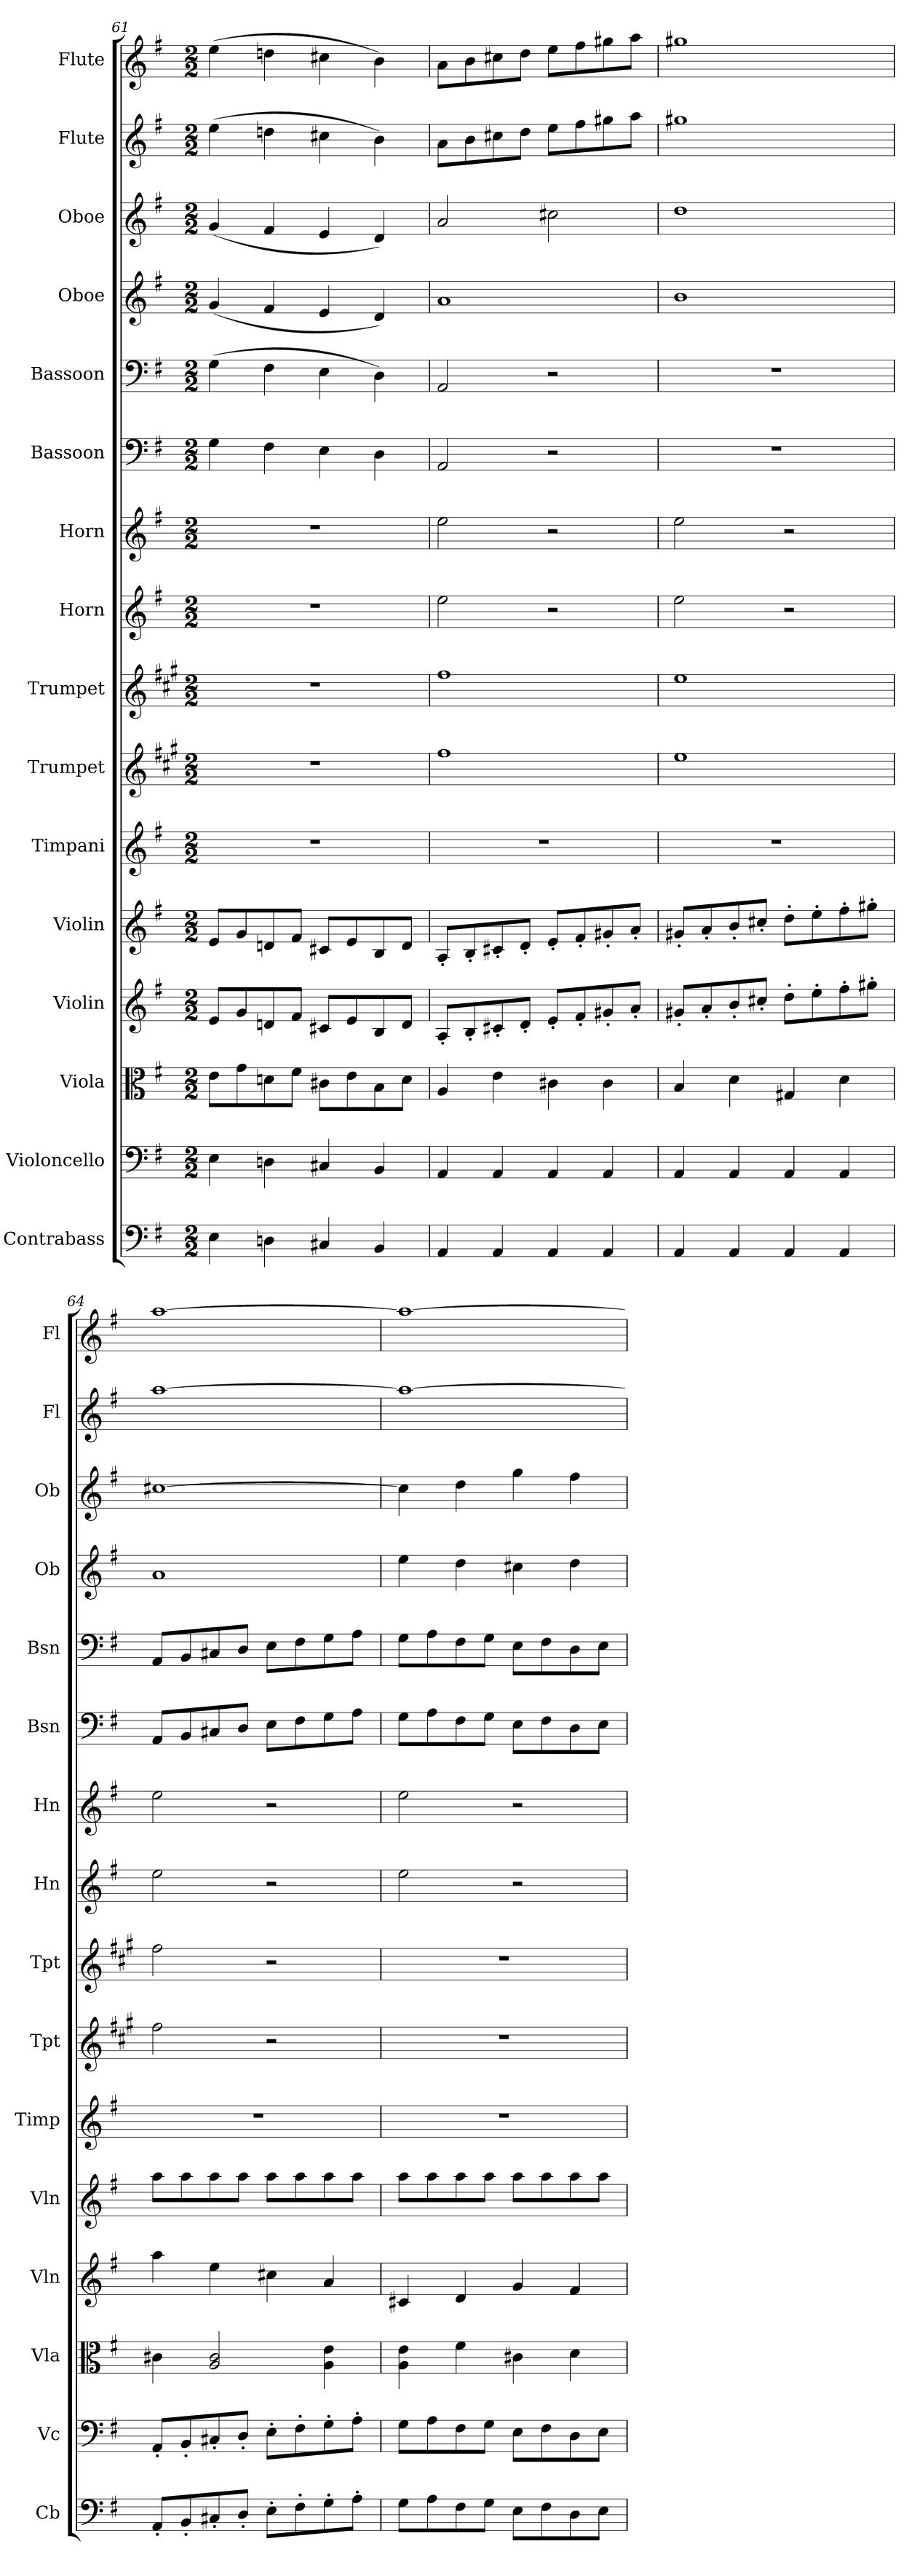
**kern	**kern	**kern	**kern	**kern	**kern	**kern	**kern	**kern	**kern	**kern	**kern	**kern	**kern	**kern	**kern
*part16	*part15	*part14	*part13	*part12	*part11	*part10	*part9	*part8	*part7	*part6	*part5	*part4	*part3	*part2	*part1
*staff16	*staff15	*staff14	*staff13	*staff12	*staff11	*staff10	*staff9	*staff8	*staff7	*staff6	*staff5	*staff4	*staff3	*staff2	*staff1
*I"Contrabass	*I"Violoncello	*I"Viola	*I"Violin	*I"Violin	*I"Timpani	*I"Trumpet	*I"Trumpet	*I"Horn	*I"Horn	*I"Bassoon	*I"Bassoon	*I"Oboe	*I"Oboe	*I"Flute	*I"Flute
*I'Cb	*I'Vc	*I'Vla	*I'Vln	*I'Vln	*I'Timp	*I'Tpt	*I'Tpt	*I'Hn	*I'Hn	*I'Bsn	*I'Bsn	*I'Ob	*I'Ob	*I'Fl	*I'Fl
*clefF4	*clefF4	*clefC3	*clefG2	*clefG2	*clefG2	*clefG2	*clefG2	*clefG2	*clefG2	*clefF4	*clefF4	*clefG2	*clefG2	*clefG2	*clefG2
*ITrd7c12	*	*	*	*	*	*ITrd1c2	*ITrd1c2	*ITrd4c7	*ITrd4c7	*	*	*	*	*	*
*k[f#]	*k[f#]	*k[f#]	*k[f#]	*k[f#]	*k[f#]	*k[f#]	*k[f#]	*k[]	*k[]	*k[f#]	*k[f#]	*k[f#]	*k[f#]	*k[f#]	*k[f#]
*M2/2	*M2/2	*M2/2	*M2/2	*M2/2	*M2/2	*M2/2	*M2/2	*M2/2	*M2/2	*M2/2	*M2/2	*M2/2	*M2/2	*M2/2	*M2/2
=61	=61	=61	=61	=61	=61	=61	=61	=61	=61	=61	=61	=61	=61	=61	=61
4EE\	4E\	8e\L	8e/L	8e/L	1r	1r	1r	1r	1r	4G\	(>4G\	(<4g/	(<4g/	(>4ee\	(>4ee\
.	.	8g\	8g/	8g/	.	.	.	.	.	.	.	.	.	.	.
4DDn\	4Dn\	8dn\	8dn/	8dn/	.	.	.	.	.	4F#\	4F#\	4f#/	4f#/	4ddn\	4ddn\
.	.	8f#\J	8f#/J	8f#/J	.	.	.	.	.	.	.	.	.	.	.
4CC#X/	4C#X/	8c#X\L	8c#X/L	8c#X/L	.	.	.	.	.	4E\	4E\	4e/	4e/	4cc#X\	4cc#X\
.	.	8e\	8e/	8e/	.	.	.	.	.	.	.	.	.	.	.
4BBB/	4BB/	8B\	8B/	8B/	.	.	.	.	.	4D\	4D\)	4d/)	4d/)	4b\)	4b\)
.	.	8d\J	8d/J	8d/J	.	.	.	.	.	.	.	.	.	.	.
=62	=62	=62	=62	=62	=62	=62	=62	=62	=62	=62	=62	=62	=62	=62	=62
4AAA/	4AA/	4A/	8A'/L	8A'/L	1r	1ee	1ee	2a\	2a\	2AA/	2AA/	1a	2a/	8a\L	8a\L
.	.	.	8B'/	8B'/	.	.	.	.	.	.	.	.	.	8b\	8b\
4AAA/	4AA/	4e\	8c#X'/	8c#X'/	.	.	.	.	.	.	.	.	.	8cc#X\	8cc#X\
.	.	.	8d'/J	8d'/J	.	.	.	.	.	.	.	.	.	8dd\J	8dd\J
4AAA/	4AA/	4c#X\	8e'/L	8e'/L	.	.	.	2r	2r	2r	2r	.	2cc#X\	8ee\L	8ee\L
.	.	.	8f#'/	8f#'/	.	.	.	.	.	.	.	.	.	8ff#\	8ff#\
4AAA/	4AA/	4c#\	8g#X'/	8g#X'/	.	.	.	.	.	.	.	.	.	8gg#X\	8gg#X\
.	.	.	8a'/J	8a'/J	.	.	.	.	.	.	.	.	.	8aa\J	8aa\J
=63	=63	=63	=63	=63	=63	=63	=63	=63	=63	=63	=63	=63	=63	=63	=63
4AAA/	4AA/	4B/	8g#X'/L	8g#X'/L	1r	1dd	1dd	2a\	2a\	1r	1r	1b	1dd	1gg#X	1gg#X
.	.	.	8a'/	8a'/	.	.	.	.	.	.	.	.	.	.	.
4AAA/	4AA/	4d\	8b'/	8b'/	.	.	.	.	.	.	.	.	.	.	.
.	.	.	8cc#X'/J	8cc#X'/J	.	.	.	.	.	.	.	.	.	.	.
4AAA/	4AA/	4G#X/	8dd'\L	8dd'\L	.	.	.	2r	2r	.	.	.	.	.	.
.	.	.	8ee'\	8ee'\	.	.	.	.	.	.	.	.	.	.	.
4AAA/	4AA/	4d\	8ff#'\	8ff#'\	.	.	.	.	.	.	.	.	.	.	.
.	.	.	8gg#X'\J	8gg#X'\J	.	.	.	.	.	.	.	.	.	.	.
=64	=64	=64	=64	=64	=64	=64	=64	=64	=64	=64	=64	=64	=64	=64	=64
8AAA'/L	8AA'/L	4c#X\	4aa\	8aa\L	1r	2ee\	2ee\	2a\	2a\	8AA/L	8AA/L	1a	[1cc#X	[1aa	[1aa
8BBB'/	8BB'/	.	.	8aa\	.	.	.	.	.	8BB/	8BB/	.	.	.	.
8CC#X'/	8C#X'/	2A/ 2c#/	4ee\	8aa\	.	.	.	.	.	8C#X/	8C#X/	.	.	.	.
8DD'/J	8D'/J	.	.	8aa\J	.	.	.	.	.	8D/J	8D/J	.	.	.	.
8EE'\L	8E'\L	.	4cc#X\	8aa\L	.	2r	2r	2r	2r	8E\L	8E\L	.	.	.	.
8FF#'\	8F#'\	.	.	8aa\	.	.	.	.	.	8F#\	8F#\	.	.	.	.
8GG'\	8G'\	4A\ 4e\	4a/	8aa\	.	.	.	.	.	8G\	8G\	.	.	.	.
8AA'\J	8A'\J	.	.	8aa\J	.	.	.	.	.	8A\J	8A\J	.	.	.	.
=65	=65	=65	=65	=65	=65	=65	=65	=65	=65	=65	=65	=65	=65	=65	=65
8GG\L	8G\L	4A\ 4e\	4c#X/	8aa\L	1r	1r	1r	2a\	2a\	8G\L	8G\L	4ee\	4cc#\]	1aa_	1aa_
8AA\	8A\	.	.	8aa\	.	.	.	.	.	8A\	8A\	.	.	.	.
8FF#\	8F#\	4f#\	4d/	8aa\	.	.	.	.	.	8F#\	8F#\	4dd\	4dd\	.	.
8GG\J	8G\J	.	.	8aa\J	.	.	.	.	.	8G\J	8G\J	.	.	.	.
8EE\L	8E\L	4c#X\	4g/	8aa\L	.	.	.	2r	2r	8E\L	8E\L	4cc#X\	4gg\	.	.
8FF#\	8F#\	.	.	8aa\	.	.	.	.	.	8F#\	8F#\	.	.	.	.
8DD\	8D\	4d\	4f#/	8aa\	.	.	.	.	.	8D\	8D\	4dd\	4ff#\	.	.
8EE\J	8E\J	.	.	8aa\J	.	.	.	.	.	8E\J	8E\J	.	.	.	.
=	=	=	=	=	=	=	=	=	=	=	=	=	=	=	=
*-	*-	*-	*-	*-	*-	*-	*-	*-	*-	*-	*-	*-	*-	*-	*-
